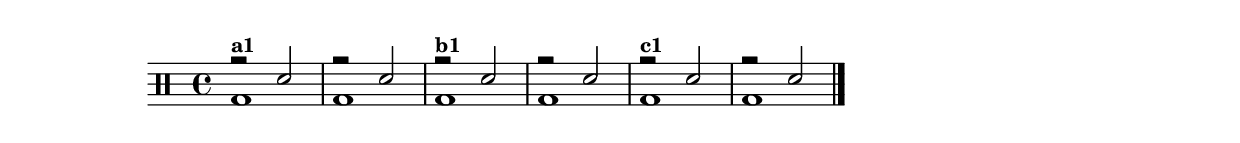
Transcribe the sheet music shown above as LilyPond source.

% -*- coding: utf-8 -*-

\version "2.10.00"

                                %\header {title = "variacoes sobre dlim-dlim-dlao - variacao 1"}

\drums {

                                %   \set Staff.instrumentName = \markup {"Percussão"}
                                %   \set Staff.shortInstrumentName = "Perc"

  \override Staff.TimeSignature #'style = #'()
  \time 4/4 

  \context DrumVoice = "1" { }
  \context DrumVoice = "2" { }

  <<
    {
      r2^\markup {\small \bold {"a1"}} sn 
      r2 sn  
      r2^\markup {\small \bold {"b1"}} sn  
      r2 sn  
      r2^\markup {\small \bold {"c1"}} sn  
      r2 sn  
    }
    \\
    { 
      bd1 bd1 bd1 bd bd bd1  
    }
  >>


  \bar "|."

}

